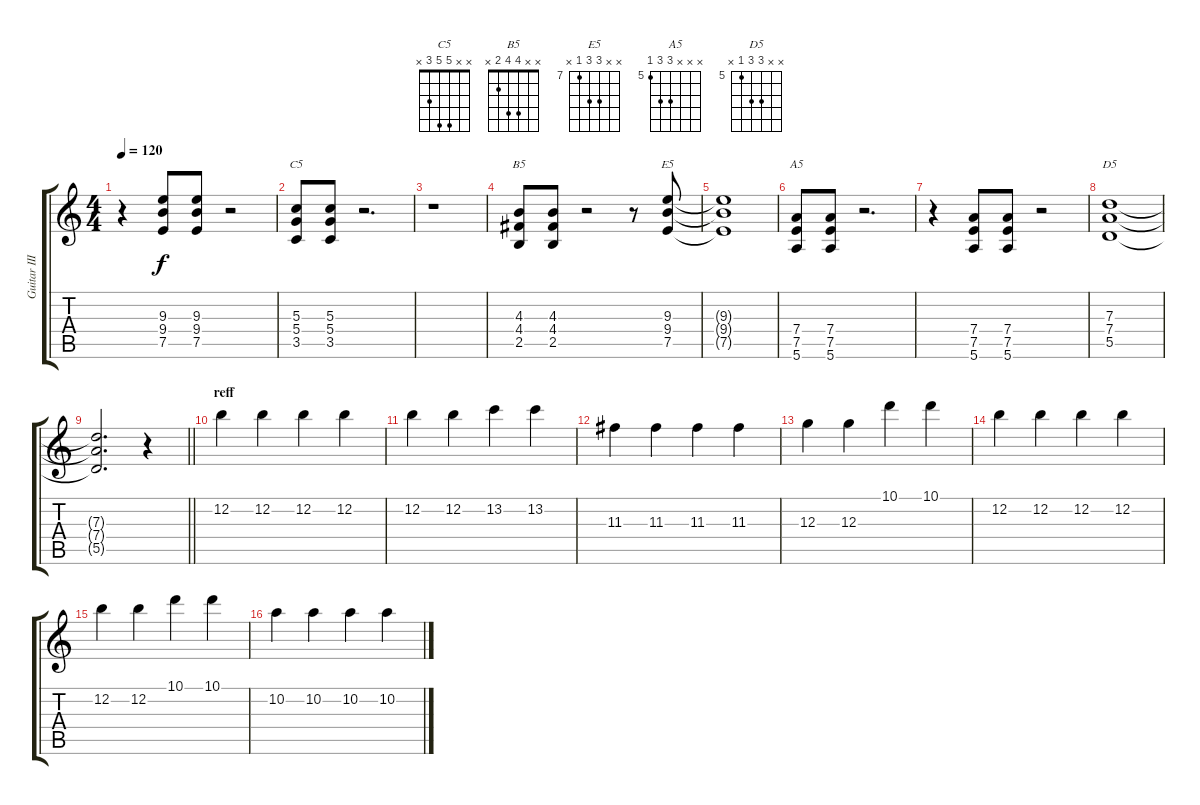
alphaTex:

\track ("Guitar III" "Guitar III") {instrument overdrivenguitar}
\staff {score tabs}
\tuning (E4 B3 G3 D3 A2 E2) {hide}
\chord ("C5" x x 5 5 3 x)
\chord ("B5" x x 4 4 2 x)
\chord ("E5" x x 9 9 7 x) {firstfret 7}
\chord ("A5" x x x 7 7 5) {firstfret 5}
\chord ("D5" x x 7 7 5 x) {firstfret 5}
\ts (4 4)
\tempo 120
\clef g2
\ks c
r.4{dy f} (9.3 9.4 7.5).8 (9.3 9.4 7.5).8 r.2 |
(5.3 5.4 3.5).8{ch "C5"} (5.3 5.4 3.5).8 r.2{d} |
r.1 |
(4.3 4.4 2.5).8{ch "B5"} (4.3 4.4 2.5).8 r.2 r.8 (9.3 9.4 7.5).8{ch "E5"} |
(9.3{t} 9.4{t} 7.5{t}).1 |
(7.4 7.5 5.6).8{ch "A5"} (7.4 7.5 5.6).8 r.2{d} |
r.4 (7.4 7.5 5.6).8 (7.4 7.5 5.6).8 r.2 |
(7.3 7.4 5.5).1{ch "D5"} |
\barLineRight lightlight
(7.3{t} 7.4{t} 5.5{t}).2{d} r.4 |
\section ("" "reff")
12.2.4 12.2.4 12.2.4 12.2.4 |
12.2.4 12.2.4 13.2.4 13.2.4 |
11.3.4 11.3.4 11.3.4 11.3.4 |
12.3.4 12.3.4 10.1.4 10.1.4 |
12.2.4 12.2.4 12.2.4 12.2.4 |
12.2.4 12.2.4 10.1.4 10.1.4 |
10.2.4 10.2.4 10.2.4 10.2.4
